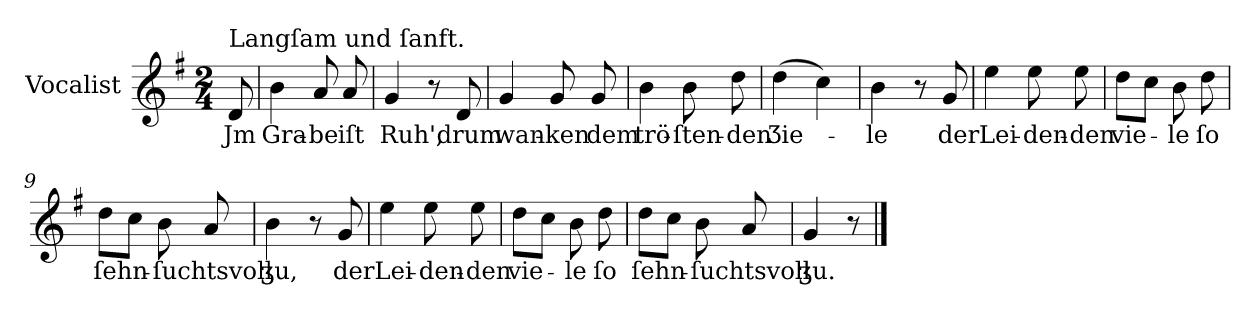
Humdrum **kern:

**kern	**text
*part1	*part1
*staff1	*staff1
*I"Vocalist	*
*clefG2	*
*k[f#]	*
*G:	*
*M2/4	*
=	=
!LO:TX:a:t=Langſam und ſanft.	!
8d	Jm
=1	=1
4b	Gra-
8a	-be
8a	iſt
=2	=2
4g	Ruh',
8r	.
8d	drum
=3	=3
4g	wan-
8g	-ken
8g	dem
=4	=4
4b	trö-
8b	-ſten-
8dd	-den
=5	=5
(4dd	Ʒie-
4cc)	.
=6	=6
4b	-le
8r	.
8g	der
=7	=7
4ee	Lei-
8ee	-den-
8ee	-den
=8	=8
8ddL	vie-
8ccJ	.
8b	-le
8dd	ſo
=9	=9
8ddL	ſehn-
8ccJ	.
8b	-ſuchtsvoll
8a	.
=10	=10
4b	ʒu,
8r	.
8g	der
=11	=11
4ee	Lei-
8ee	-den-
8ee	-den
=12	=12
8ddL	vie-
8ccJ	.
8b	-le
8dd	ſo
=13	=13
8ddL	ſehn-
8ccJ	.
8b	-ſuchtsvoll
8a	.
=14	=14
4g	ʒu.
8r	.
==	==
*-	*-
